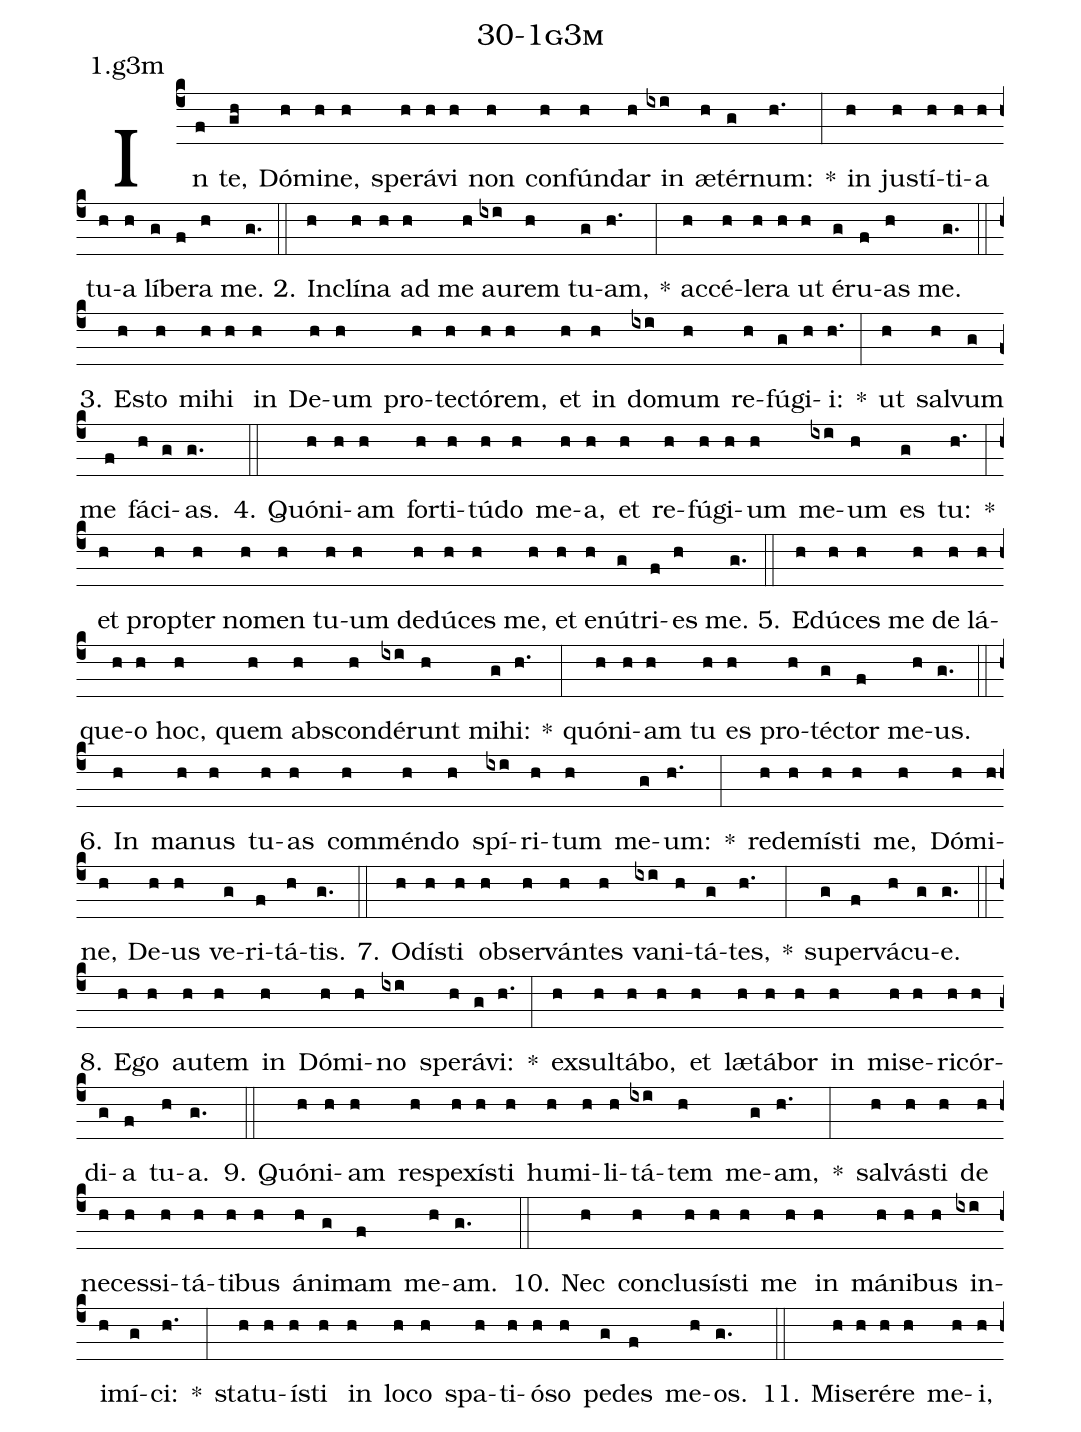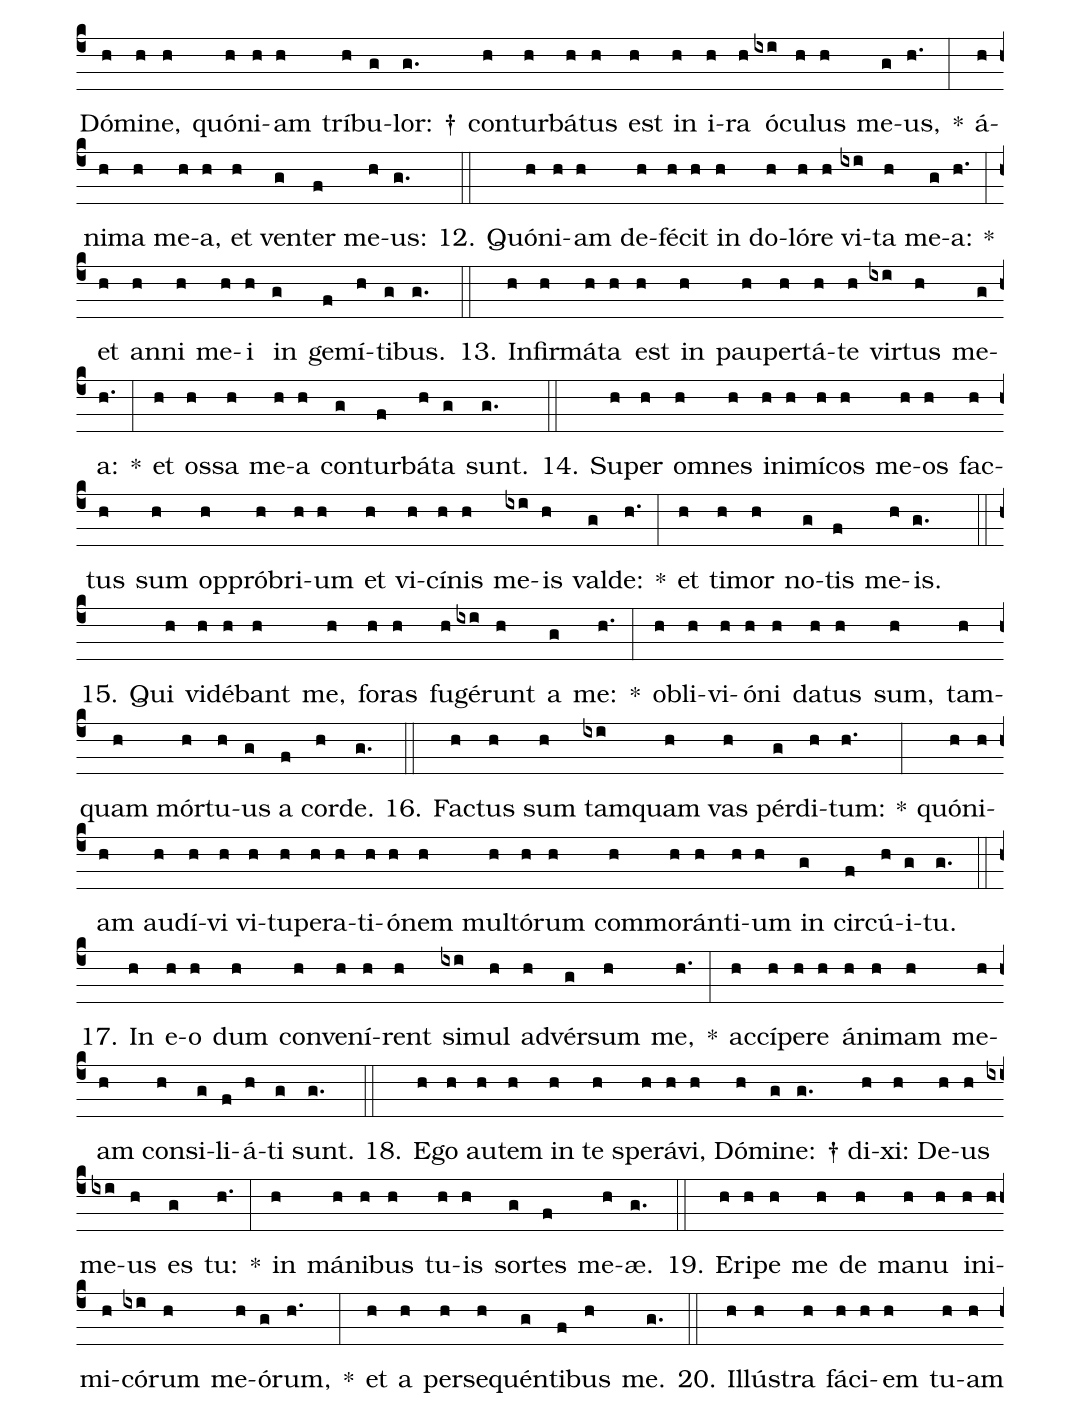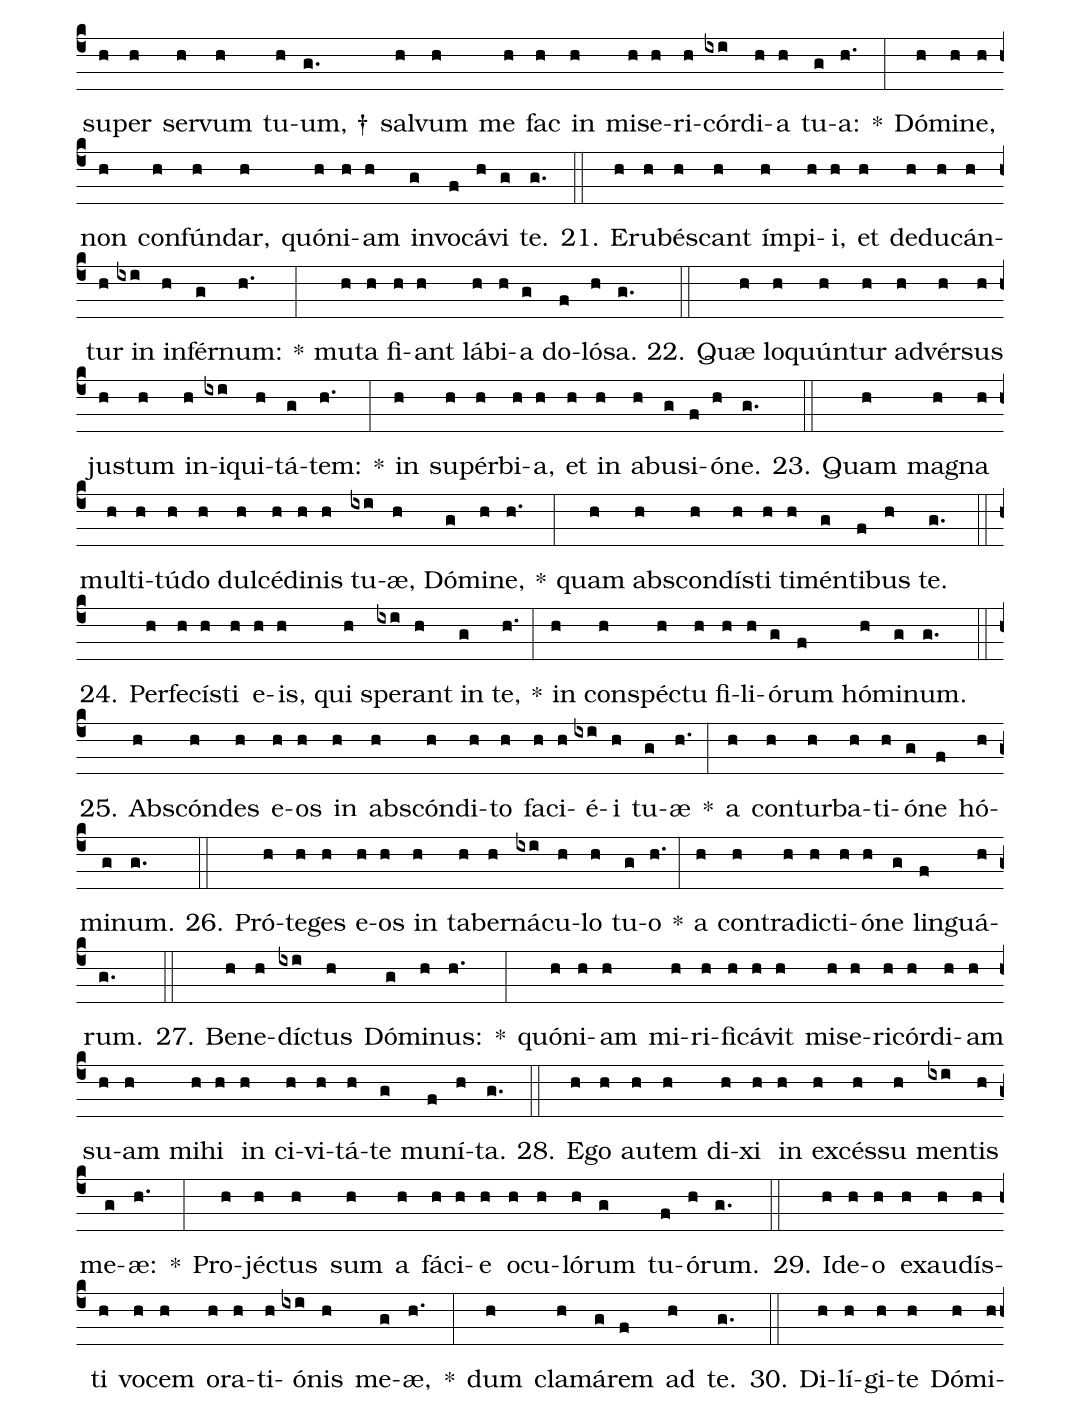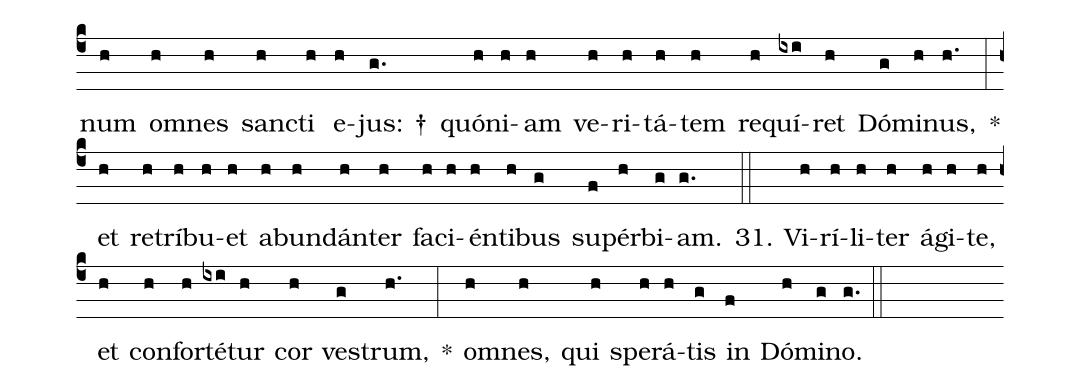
name: 30-1g3m;
annotation: 1.g3m;
%%
(c4)In(f) te,(gh) Dó(h)mi(h)ne,(h) spe(h)rá(h)vi(h) non(h) con(h)fún(h)dar(h) in(ixi) æ(h)tér(g)num:(h.) *(:) in(h) jus(h)tí(h)ti(h)a(h) tu(h)a(h) lí(g)be(f)ra(h) me.(g.) (::)
2. In(h)clí(h)na(h) ad(h) me(h) au(ixi)rem(h) tu(g)am,(h.) *(:) ac(h)cé(h)le(h)ra(h) ut(h) é(g)ru(f)as(h) me.(g.) (::)
3. Es(h)to(h) mi(h)hi(h) in(h) De(h)um(h) pro(h)tec(h)tó(h)rem,(h) et(h) in(h) do(ixi)mum(h) re(h)fú(g)gi(h)i:(h.) *(:) ut(h) sal(h)vum(g) me(f) fá(h)ci(g)as.(g.) (::)
4. Quón(h)i(h)am(h) for(h)ti(h)tú(h)do(h) me(h)a,(h) et(h) re(h)fú(h)gi(h)um(h) me(ixi)um(h) es(g) tu:(h.) *(:) et(h) prop(h)ter(h) no(h)men(h) tu(h)um(h) de(h)dú(h)ces(h) me,(h) et(h) e(h)nú(g)tri(f)es(h) me.(g.) (::)
5. E(h)dú(h)ces(h) me(h) de(h) lá(h)que(h)o(h) hoc,(h) quem(h) abs(h)con(h)dé(ixi)runt(h) mi(g)hi:(h.) *(:) quón(h)i(h)am(h) tu(h) es(h) pro(h)téc(g)tor(f) me(h)us.(g.) (::)
6. In(h) ma(h)nus(h) tu(h)as(h) com(h)mén(h)do(h) spí(ixi)ri(h)tum(h) me(g)um:(h.) *(:) red(h)e(h)mís(h)ti(h) me,(h) Dó(h)mi(h)ne,(h) De(h)us(h) ve(g)ri(f)tá(h)tis.(g.) (::)
7. O(h)dís(h)ti(h) ob(h)ser(h)ván(h)tes(h) va(ixi)ni(h)tá(g)tes,(h.) *(:) su(g)per(f)vá(h)cu(g)e.(g.) (::)
8. E(h)go(h) au(h)tem(h) in(h) Dó(h)mi(h)no(ixi) spe(h)rá(g)vi:(h.) *(:) ex(h)sul(h)tá(h)bo,(h) et(h) læ(h)tá(h)bor(h) in(h) mi(h)se(h)ri(h)cór(h)di(g)a(f) tu(h)a.(g.) (::)
9. Quón(h)i(h)am(h) re(h)spe(h)xís(h)ti(h) hu(h)mi(h)li(h)tá(ixi)tem(h) me(g)am,(h.) *(:) sal(h)vás(h)ti(h) de(h) ne(h)ces(h)si(h)tá(h)ti(h)bus(h) á(h)ni(g)mam(f) me(h)am.(g.) (::)
10. Nec(h) con(h)clu(h)sís(h)ti(h) me(h) in(h) má(h)ni(h)bus(h) in(ixi)i(h)mí(g)ci:(h.) *(:) sta(h)tu(h)ís(h)ti(h) in(h) lo(h)co(h) spa(h)ti(h)ó(h)so(h) pe(g)des(f) me(h)os.(g.) (::)
11. Mi(h)se(h)ré(h)re(h) me(h)i,(h) Dó(h)mi(h)ne,(h) quón(h)i(h)am(h) trí(h)bu(g)lor: †(g.) con(h)tur(h)bá(h)tus(h) est(h) in(h) i(h)ra(h) ó(ixi)cu(h)lus(h) me(g)us,(h.) *(:) á(h)ni(h)ma(h) me(h)a,(h) et(h) ven(g)ter(f) me(h)us:(g.) (::)
12. Quón(h)i(h)am(h) de(h)fé(h)cit(h) in(h) do(h)ló(h)re(h) vi(ixi)ta(h) me(g)a:(h.) *(:) et(h) an(h)ni(h) me(h)i(h) in(g) ge(f)mí(h)ti(g)bus.(g.) (::)
13. In(h)fir(h)má(h)ta(h) est(h) in(h) pau(h)per(h)tá(h)te(h) vir(ixi)tus(h) me(g)a:(h.) *(:) et(h) os(h)sa(h) me(h)a(h) con(g)tur(f)bá(h)ta(g) sunt.(g.) (::)
14. Su(h)per(h) om(h)nes(h) in(h)i(h)mí(h)cos(h) me(h)os(h) fac(h)tus(h) sum(h) op(h)pró(h)bri(h)um(h) et(h) vi(h)cí(h)nis(h) me(ixi)is(h) val(g)de:(h.) *(:) et(h) ti(h)mor(h) no(g)tis(f) me(h)is.(g.) (::)
15. Qui(h) vi(h)dé(h)bant(h) me,(h) fo(h)ras(h) fu(h)gé(ixi)runt(h) a(g) me:(h.) *(:) ob(h)li(h)vi(h)ó(h)ni(h) da(h)tus(h) sum,(h) tam(h)quam(h) mór(h)tu(h)us(g) a(f) cor(h)de.(g.) (::)
16. Fac(h)tus(h) sum(h) tam(ixi)quam(h) vas(h) pér(g)di(h)tum:(h.) *(:) quón(h)i(h)am(h) au(h)dí(h)vi(h) vi(h)tu(h)pe(h)ra(h)ti(h)ó(h)nem(h) mul(h)tó(h)rum(h) com(h)mo(h)rán(h)ti(h)um(h) in(g) cir(f)cú(h)i(g)tu.(g.) (::)
17. In(h) e(h)o(h) dum(h) con(h)ve(h)ní(h)rent(h) si(ixi)mul(h) ad(h)vér(g)sum(h) me,(h.) *(:) ac(h)cí(h)pe(h)re(h) á(h)ni(h)mam(h) me(h)am(h) con(h)si(g)li(f)á(h)ti(g) sunt.(g.) (::)
18. E(h)go(h) au(h)tem(h) in(h) te(h) spe(h)rá(h)vi,(h) Dó(h)mi(g)ne: †(g.) di(h)xi:(h) De(h)us(h) me(ixi)us(h) es(g) tu:(h.) *(:) in(h) má(h)ni(h)bus(h) tu(h)is(h) sor(g)tes(f) me(h)æ.(g.) (::)
19. E(h)ri(h)pe(h) me(h) de(h) ma(h)nu(h) in(h)i(h)mi(h)có(ixi)rum(h) me(h)ó(g)rum,(h.) *(:) et(h) a(h) per(h)se(h)quén(g)ti(f)bus(h) me.(g.) (::)
20. Il(h)lús(h)tra(h) fá(h)ci(h)em(h) tu(h)am(h) su(h)per(h) ser(h)vum(h) tu(h)um, †(g.) sal(h)vum(h) me(h) fac(h) in(h) mi(h)se(h)ri(h)cór(ixi)di(h)a(h) tu(g)a:(h.) *(:) Dó(h)mi(h)ne,(h) non(h) con(h)fún(h)dar,(h) quón(h)i(h)am(h) in(g)vo(f)cá(h)vi(g) te.(g.) (::)
21. E(h)ru(h)bés(h)cant(h) ím(h)pi(h)i,(h) et(h) de(h)du(h)cán(h)tur(h) in(ixi) in(h)fér(g)num:(h.) *(:) mu(h)ta(h) fi(h)ant(h) lá(h)bi(h)a(g) do(f)ló(h)sa.(g.) (::)
22. Quæ(h) lo(h)quún(h)tur(h) ad(h)vér(h)sus(h) jus(h)tum(h) in(h)i(ixi)qui(h)tá(g)tem:(h.) *(:) in(h) su(h)pér(h)bi(h)a,(h) et(h) in(h) ab(h)u(g)si(f)ó(h)ne.(g.) (::)
23. Quam(h) ma(h)gna(h) mul(h)ti(h)tú(h)do(h) dul(h)cé(h)di(h)nis(h) tu(ixi)æ,(h) Dó(g)mi(h)ne,(h.) *(:) quam(h) abs(h)con(h)dís(h)ti(h) ti(h)mén(g)ti(f)bus(h) te.(g.) (::)
24. Per(h)fe(h)cís(h)ti(h) e(h)is,(h) qui(h) spe(ixi)rant(h) in(g) te,(h.) *(:) in(h) con(h)spéc(h)tu(h) fi(h)li(h)ó(g)rum(f) hó(h)mi(g)num.(g.) (::)
25. Abs(h)cón(h)des(h) e(h)os(h) in(h) abs(h)cón(h)di(h)to(h) fa(h)ci(h)é(ixi)i(h) tu(g)æ(h.) *(:) a(h) con(h)tur(h)ba(h)ti(h)ó(g)ne(f) hó(h)mi(g)num.(g.) (::)
26. Pró(h)te(h)ges(h) e(h)os(h) in(h) ta(h)ber(h)ná(ixi)cu(h)lo(h) tu(g)o(h.) *(:) a(h) con(h)tra(h)dic(h)ti(h)ó(h)ne(g) lin(f)guá(h)rum.(g.) (::)
27. Be(h)ne(h)díc(ixi)tus(h) Dó(g)mi(h)nus:(h.) *(:) quón(h)i(h)am(h) mi(h)ri(h)fi(h)cá(h)vit(h) mi(h)se(h)ri(h)cór(h)di(h)am(h) su(h)am(h) mi(h)hi(h) in(h) ci(h)vi(h)tá(h)te(g) mu(f)ní(h)ta.(g.) (::)
28. E(h)go(h) au(h)tem(h) di(h)xi(h) in(h) ex(h)cés(h)su(h) men(ixi)tis(h) me(g)æ:(h.) *(:) Pro(h)jéc(h)tus(h) sum(h) a(h) fá(h)ci(h)e(h) o(h)cu(h)ló(h)rum(g) tu(f)ó(h)rum.(g.) (::)
29. Id(h)e(h)o(h) ex(h)au(h)dís(h)ti(h) vo(h)cem(h) o(h)ra(h)ti(h)ó(ixi)nis(h) me(g)æ,(h.) *(:) dum(h) cla(h)má(g)rem(f) ad(h) te.(g.) (::)
30. Di(h)lí(h)gi(h)te(h) Dó(h)mi(h)num(h) om(h)nes(h) sanc(h)ti(h) e(h)jus: †(g.) quón(h)i(h)am(h) ve(h)ri(h)tá(h)tem(h) re(h)quí(ixi)ret(h) Dó(g)mi(h)nus,(h.) *(:) et(h) re(h)trí(h)bu(h)et(h) ab(h)un(h)dán(h)ter(h) fa(h)ci(h)én(h)ti(h)bus(g) su(f)pér(h)bi(g)am.(g.) (::)
31. Vi(h)rí(h)li(h)ter(h) á(h)gi(h)te,(h) et(h) con(h)for(h)té(ixi)tur(h) cor(h) ves(g)trum,(h.) *(:) om(h)nes,(h) qui(h) spe(h)rá(h)tis(g) in(f) Dó(h)mi(g)no.(g.) (::)
